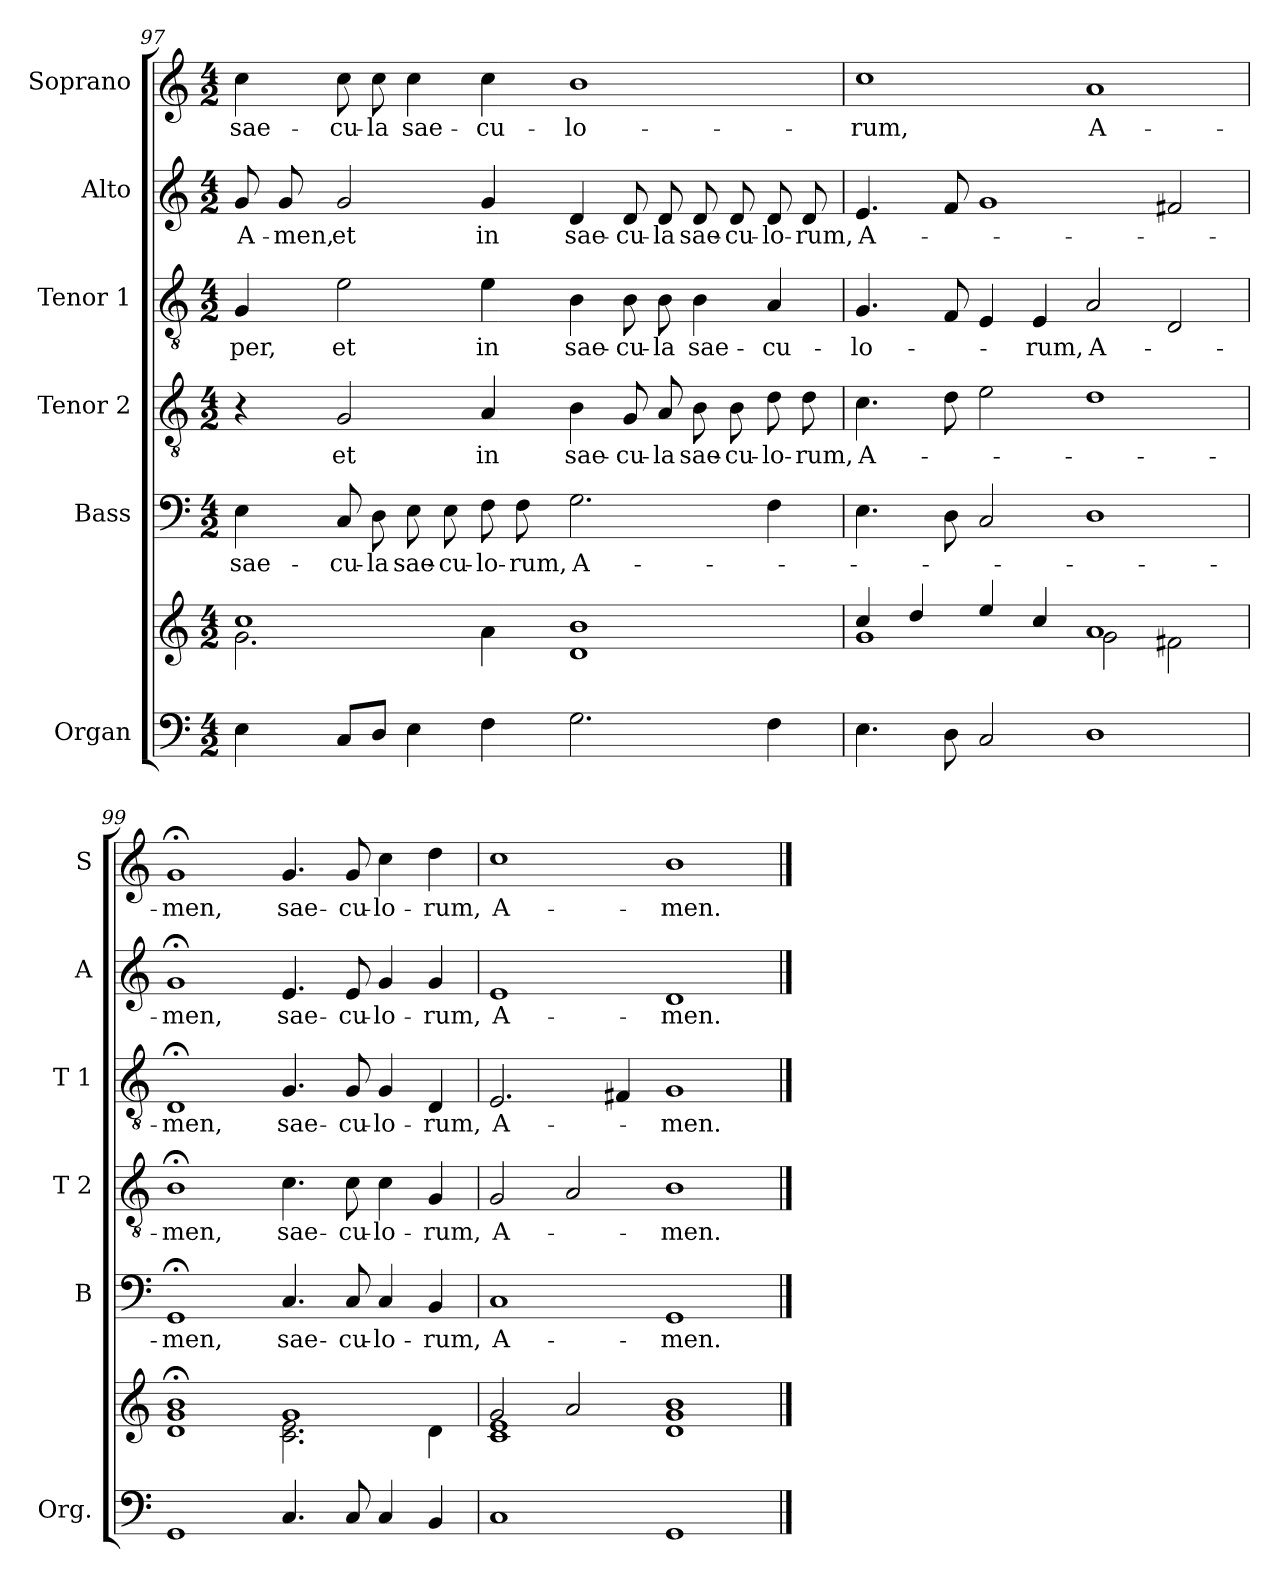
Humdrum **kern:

**kern	**kern	**kern	**text	**kern	**text	**kern	**text	**kern	**text	**kern	**text
*part6	*part6	*part5	*part5	*part4	*part4	*part3	*part3	*part2	*part2	*part1	*part1
*staff7	*staff6	*staff5	*staff5	*staff4	*staff4	*staff3	*staff3	*staff2	*staff2	*staff1	*staff1
*I"Organ	*	*I"Bass	*	*I"Tenor 2	*	*I"Tenor 1	*	*I"Alto	*	*I"Soprano	*
*I'Org.	*	*I'B	*	*I'T 2	*	*I'T 1	*	*I'A	*	*I'S	*
!!LO:LB:g=z
*clefF4	*clefG2	*clefF4	*	*clefGv2	*	*clefGv2	*	*clefG2	*	*clefG2	*
*k[]	*k[]	*k[]	*	*k[]	*	*k[]	*	*k[]	*	*k[]	*
*C:	*C:	*C:	*	*C:	*	*C:	*	*C:	*	*C:	*
*M4/2	*M4/2	*M4/2	*	*M4/2	*	*M4/2	*	*M4/2	*	*M4/2	*
=97	=97	=97	=97	=97	=97	=97	=97	=97	=97	=97	=97
*	*^	*	*	*	*	*	*	*	*	*	*
!	!	!	!	!LO:LY:b	!	!	!	!LO:LY:b	!	!LO:LY:b	!	!LO:LY:b
4E\	1cc!	2.g!\	4E\	sae-	4r	.	4G/	-per,	8g/	A-	4cc\	sae-
!	!	!	!	!	!	!	!	!	!	!LO:LY:b	!	!
.	.	.	.	.	.	.	.	.	8g/	-men,	.	.
!	!	!	!	!LO:LY:b	!	!LO:LY:b	!	!LO:LY:b	!	!LO:LY:b	!	!LO:LY:b
8C/L	.	.	8C/	-cu-	2G/	et	2e\	et	2g/	et	8cc\	-cu-
!	!	!	!	!LO:LY:b	!	!	!	!	!	!	!	!LO:LY:b
8D/J	.	.	8D\	-la	.	.	.	.	.	.	8cc\	-la
!	!	!	!	!LO:LY:b	!	!	!	!	!	!	!	!LO:LY:b
4E\	.	.	8E\	sae-	.	.	.	.	.	.	4cc\	sae-
!	!	!	!	!LO:LY:b	!	!	!	!	!	!	!	!
.	.	.	8E\	-cu-	.	.	.	.	.	.	.	.
!	!	!	!	!LO:LY:b	!	!LO:LY:b	!	!LO:LY:b	!	!LO:LY:b	!	!LO:LY:b
4F\	.	4a!\	8F\	-lo-	4A/	in	4e\	in	4g/	in	4cc\	-cu-
!	!	!	!	!LO:LY:b	!	!	!	!	!	!	!	!
.	.	.	8F\	-rum,	.	.	.	.	.	.	.	.
!	!	!	!	!LO:LY:b	!	!LO:LY:b	!	!LO:LY:b	!	!LO:LY:b	!	!LO:LY:b
2.G\	1b!	1d!	2.G\	A-	4B\	sae-	4B\	sae-	4d/	sae-	1b	-lo-
!	!	!	!	!	!	!LO:LY:b	!	!LO:LY:b	!	!LO:LY:b	!	!
.	.	.	.	.	8G/	-cu-	8B\	-cu-	8d/	-cu-	.	.
!	!	!	!	!	!	!LO:LY:b	!	!LO:LY:b	!	!LO:LY:b	!	!
.	.	.	.	.	8A/	-la	8B\	-la	8d/	-la	.	.
!	!	!	!	!	!	!LO:LY:b	!	!LO:LY:b	!	!LO:LY:b	!	!
.	.	.	.	.	8B\	sae-	4B\	sae-	8d/	sae-	.	.
!	!	!	!	!	!	!LO:LY:b	!	!	!	!LO:LY:b	!	!
.	.	.	.	.	8B\	-cu-	.	.	8d/	-cu-	.	.
!	!	!	!	!	!	!LO:LY:b	!	!LO:LY:b	!	!LO:LY:b	!	!
4F\	.	.	4F\	.	8d\	-lo-	4A/	-cu-	8d/	-lo-	.	.
!	!	!	!	!	!	!LO:LY:b	!	!	!	!LO:LY:b	!	!
.	.	.	.	.	8d\	-rum,	.	.	8d/	-rum,	.	.
=98	=98	=98	=98	=98	=98	=98	=98	=98	=98	=98	=98	=98
!	!	!	!	!	!	!LO:LY:b	!	!LO:LY:b	!	!LO:LY:b	!	!LO:LY:b
4.E\	4cc!/	1g!	4.E\	.	4.c\	A-	4.G/	-lo-	4.e/	A-	1cc	-rum,
.	4dd!/	.	.	.	.	.	.	.	.	.	.	.
8D\	.	.	8D\	.	8d\	.	8F/	.	8f/	.	.	.
2C/	4ee!/	.	2C/	.	2e\	.	4E/	.	1g	.	.	.
!	!	!	!	!	!	!	!	!LO:LY:b	!	!	!	!
.	4cc!/	.	.	.	.	.	4E/	-rum,	.	.	.	.
!	!	!	!	!	!	!	!	!LO:LY:b	!	!	!	!LO:LY:b
1D	1a!	2g!\	1D	.	1d	.	2A/	A-	.	.	1a	A-
.	.	2f#X!\	.	.	.	.	2D/	.	2f#X/	.	.	.
!!LO:PB:g=z
=99	=99	=99	=99	=99	=99	=99	=99	=99	=99	=99	=99	=99
!	!	!	!	!LO:LY:b	!	!LO:LY:b	!	!LO:LY:b	!	!LO:LY:b	!	!LO:LY:b
1GG	1g!;< 1b!;<	1d!	1GG;<	-men,	1B;<	-men,	1D;<	-men,	1g;<	-men,	1g;<	-men,
!	!	!	!	!LO:LY:b	!	!LO:LY:b	!	!LO:LY:b	!	!LO:LY:b	!	!LO:LY:b
4.C/	1g!	2.c!\ 2.e!\	4.C/	sae-	4.c\	sae-	4.G/	sae-	4.e/	sae-	4.g/	sae-
!	!	!	!	!LO:LY:b	!	!LO:LY:b	!	!LO:LY:b	!	!LO:LY:b	!	!LO:LY:b
8C/	.	.	8C/	-cu-	8c\	-cu-	8G/	-cu-	8e/	-cu-	8g/	-cu-
!	!	!	!	!LO:LY:b	!	!LO:LY:b	!	!LO:LY:b	!	!LO:LY:b	!	!LO:LY:b
4C/	.	.	4C/	-lo-	4c\	-lo-	4G/	-lo-	4g/	-lo-	4cc\	-lo-
!	!	!	!	!LO:LY:b	!	!LO:LY:b	!	!LO:LY:b	!	!LO:LY:b	!	!LO:LY:b
4BB/	.	4d!\	4BB/	-rum,	4G/	-rum,	4D/	-rum,	4g/	-rum,	4dd\	-rum,
=100	=100	=100	=100	=100	=100	=100	=100	=100	=100	=100	=100	=100
!	!	!	!	!LO:LY:b	!	!LO:LY:b	!	!LO:LY:b	!	!LO:LY:b	!	!LO:LY:b
1C	2g!/	1c! 1e!	1C	A-	2G/	A-	2.E/	A-	1e	A-	1cc	A-
.	2a!/	.	.	.	2A/	.	.	.	.	.	.	.
.	.	.	.	.	.	.	4F#X/	.	.	.	.	.
!	!	!	!	!LO:LY:b	!	!LO:LY:b	!	!LO:LY:b	!	!LO:LY:b	!	!LO:LY:b
1GG	1g! 1b!	1d!	1GG	-men.	1B	-men.	1G	-men.	1d	-men.	1b	-men.
*	*v	*v	*	*	*	*	*	*	*	*	*	*
==	==	==	==	==	==	==	==	==	==	==	==
*-	*-	*-	*-	*-	*-	*-	*-	*-	*-	*-	*-
